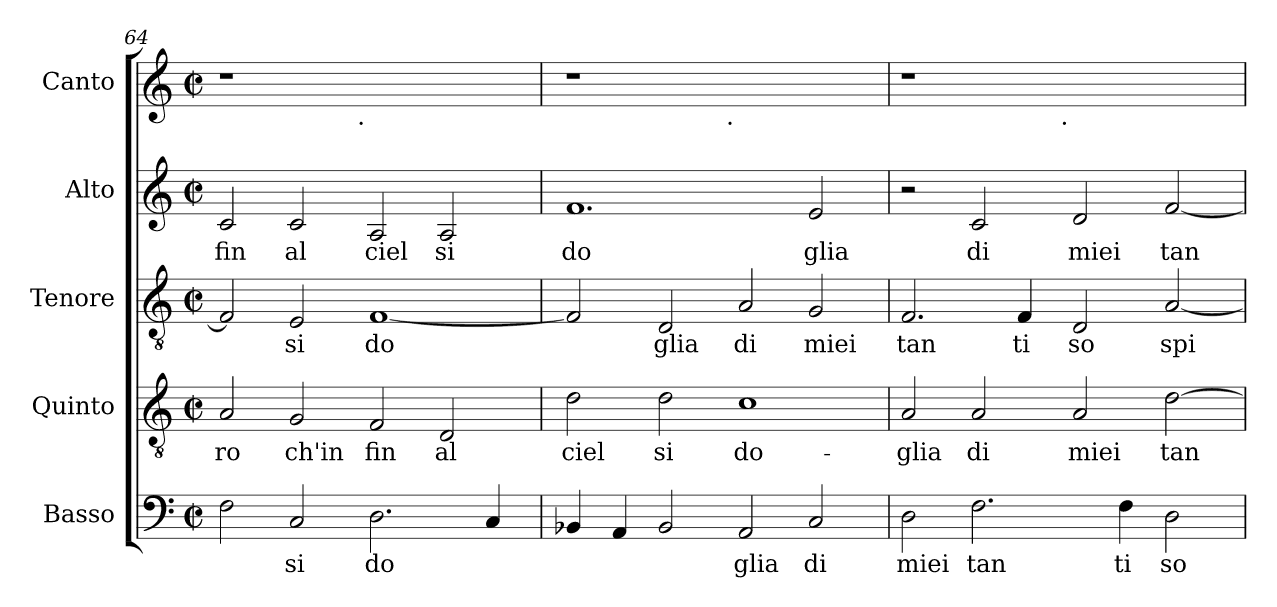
**kern	**text	**kern	**text	**kern	**text	**kern	**text	**kern
*part5	*part5	*part4	*part4	*part3	*part3	*part2	*part2	*part1
*staff5	*staff5	*staff4	*staff4	*staff3	*staff3	*staff2	*staff2	*staff1
*I"Basso	*	*I"Quinto	*	*I"Tenore	*	*I"Alto	*	*I"Canto
*clefF4	*	*clefGv2	*	*clefGv2	*	*clefG2	*	*clefG2
*k[]	*	*k[]	*	*k[]	*	*k[]	*	*k[]
*C:	*	*C:	*	*C:	*	*C:	*	*C:
*M2/2	*	*M2/2	*	*M2/2	*	*M2/2	*	*M2/2
*met(c|)	*	*met(c|)	*	*met(c|)	*	*met(c|)	*	*met(c|)
=64	=64	=64	=64	=64	=64	=64	=64	=64
!	!LO:LY:b:cj	!	!LO:LY:b:cj	!	!LO:LY:b:cj	!	!LO:LY:b:cj	!
*	*	*	*	*	*	*	*	*^
2F\	.	2A/	-ro	2F/]	.	2c/	fin	1r	2ryy
!	!LO:LY:b:cj	!	!LO:LY:b:cj	!	!LO:LY:b:cj	!	!LO:LY:b:cj	!	!
2C/	si	2G/	ch'in	2E/	si	2c/	al	.	4...ryy
!	!	!	!	!	!	!	!	!	!LO:TX:b:t=.
.	.	.	.	.	.	.	.	.	1ryy
!	!LO:LY:b:cj	!	!LO:LY:b:cj	!	!LO:LY:b:cj	!	!LO:LY:b:cj	!	!
2.D\	do	2F/	fin	[<1F	do	2A/	ciel	1ryy	.
!	!	!	!LO:LY:b:cj	!	!	!	!LO:LY:b:cj	!	!
.	.	2D/	al	.	.	2A/	si	.	.
!	!LO:LY:b:cj	!	!	!	!	!	!	!	!
4C/	.	.	.	.	.	.	.	.	.
.	.	.	.	.	.	.	.	.	32ryy
=65	=65	=65	=65	=65	=65	=65	=65	=65	=65
!	!LO:LY:b:cj	!	!LO:LY:b:cj	!	!LO:LY:b:cj	!	!LO:LY:b:cj	!	!
4BB-X/	.	2d\	ciel	2F/]	.	1.f	do	1r	2ryy
!	!LO:LY:b:cj	!	!	!	!	!	!	!	!
4AA/	.	.	.	.	.	.	.	.	.
!	!LO:LY:b:cj	!	!LO:LY:b:cj	!	!LO:LY:b:cj	!	!	!	!
2BB-/	.	2d\	si	2D/	glia	.	.	.	4...ryy
!	!	!	!	!	!	!	!	!	!LO:TX:b:t=.
.	.	.	.	.	.	.	.	.	1ryy
!	!LO:LY:b:cj	!	!LO:LY:b:cj	!	!LO:LY:b:cj	!	!	!	!
2AA/	glia	1c	do-	2A/	di	.	.	1ryy	.
!	!LO:LY:b:cj	!	!	!	!LO:LY:b:cj	!	!LO:LY:b:cj	!	!
2C/	di	.	.	2G/	miei	2e/	glia	.	.
.	.	.	.	.	.	.	.	.	32ryy
=66	=66	=66	=66	=66	=66	=66	=66	=66	=66
!	!LO:LY:b:cj	!	!LO:LY:b:cj	!	!LO:LY:b:cj	!	!	!	!
2D\	miei	2A/	-glia	2.F/	tan	2r	.	1r	2ryy
!	!LO:LY:b:cj	!	!LO:LY:b:cj	!	!	!	!LO:LY:b:cj	!	!
2.F\	tan	2A/	di	.	.	2c/	di	.	4...ryy
!	!	!	!	!	!LO:LY:b:cj	!	!	!	!
.	.	.	.	4F/	ti	.	.	.	.
!	!	!	!	!	!	!	!	!	!LO:TX:b:t=.
.	.	.	.	.	.	.	.	.	1ryy
!	!	!	!LO:LY:b:cj	!	!LO:LY:b:cj	!	!LO:LY:b:cj	!	!
.	.	2A/	miei	2D/	so	2d/	miei	1ryy	.
!	!LO:LY:b:cj	!	!	!	!	!	!	!	!
4F\	ti	.	.	.	.	.	.	.	.
!	!LO:LY:b:cj	!	!LO:LY:b:cj	!	!LO:LY:b:cj	!	!LO:LY:b:cj	!	!
2D\	so	[>2d\	tan-	[<2A/	spi	[<2f/	tan	.	.
.	.	.	.	.	.	.	.	.	32ryy
*	*	*	*	*	*	*	*	*v	*v
=	=	=	=	=	=	=	=	=
*-	*-	*-	*-	*-	*-	*-	*-	*-
